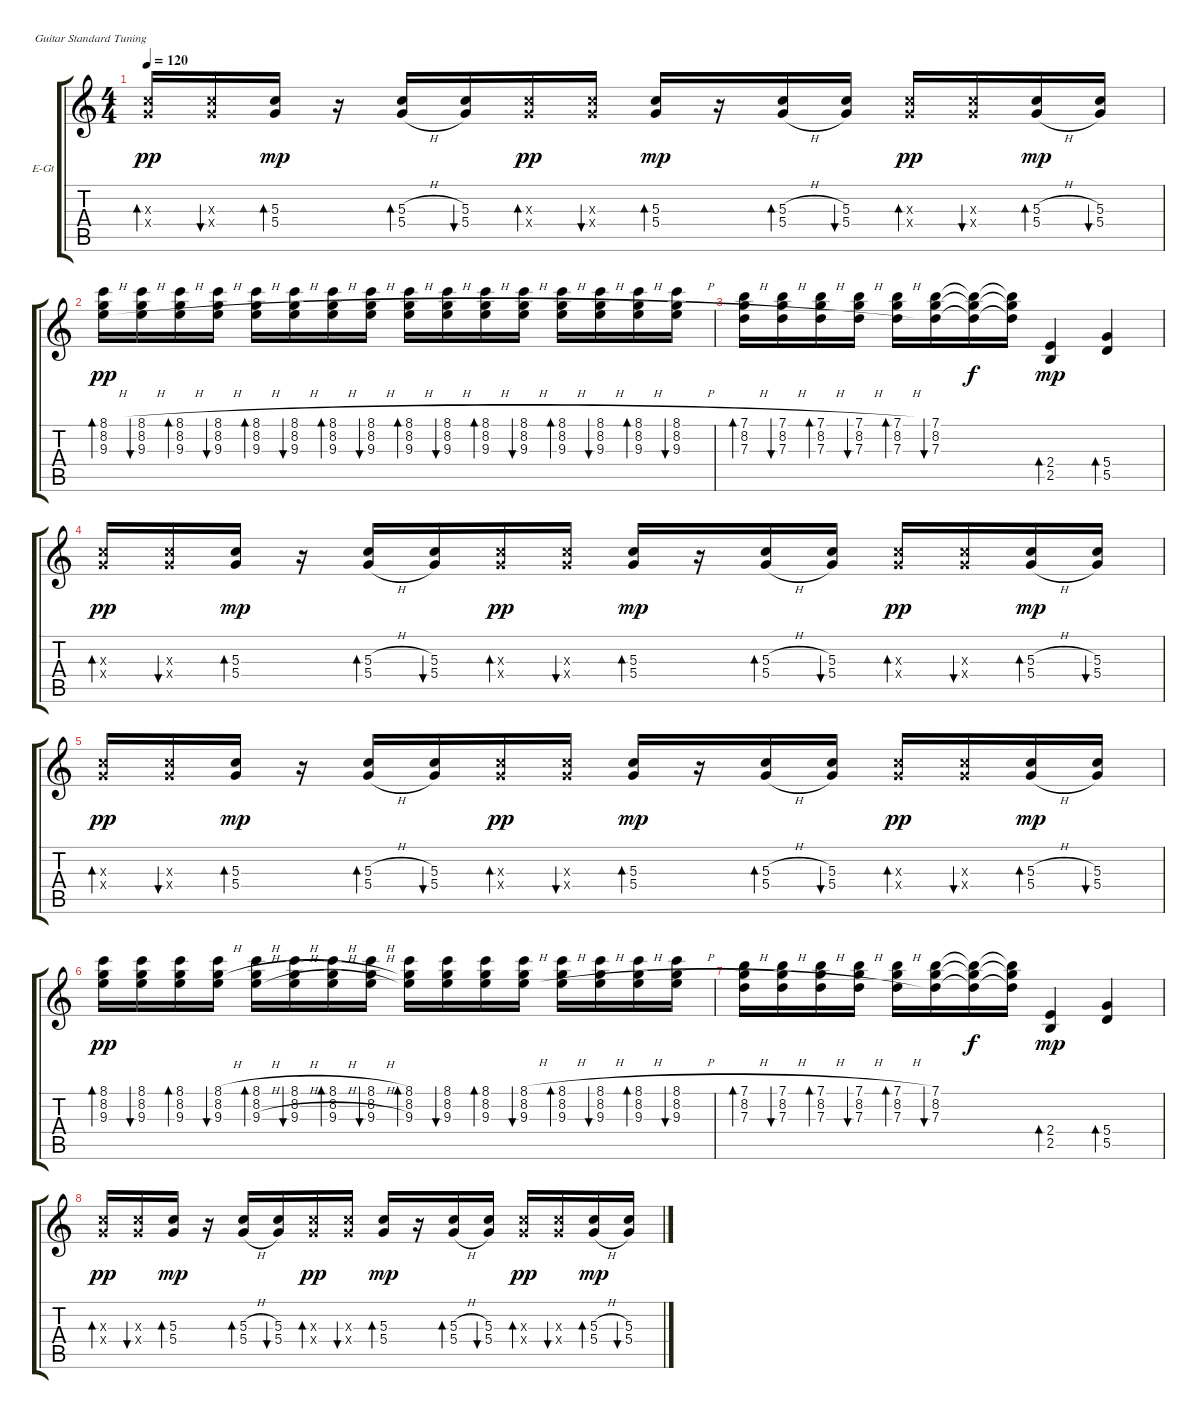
\bracketExtendMode groupsimilarinstruments
\firstSystemTrackNameOrientation horizontal
\otherSystemsTrackNameOrientation horizontal
\track ("Guitar 3" "E-Gt") {instrument overdrivenguitar}
\staff {score tabs}
\tuning (E4 B3 G3 D3 A2 E2)
\ts (4 4)
\tempo 120
\clef g2
\ks c
(5.3{x} 5.4{x}).16{bd 30 dy pp} (5.3{x} 5.4{x}).16{bu 30} (5.3 5.4).16{bd 30 dy mp} r.16 (5.3{h} 5.4{h}).16{bd 30} (5.3 5.4).16{bu 30} (5.3{x} 5.4{x}).16{bd 30 dy pp} (5.3{x} 5.4{x}).16{bu 30} (5.3 5.4).16{bd 30 dy mp} r.16 (5.3{h} 5.4{h}).16{bd 30} (5.3 5.4).16{bu 30} (5.3{x} 5.4{x}).16{bd 30 dy pp} (5.3{x} 5.4{x}).16{bu 30} (5.3{h} 5.4{h}).16{bd 30 dy mp} (5.3 5.4).16{bu 30} |
(8.1{h} 8.2{h} 9.3{h}).16{bd 30 dy pp} (8.1{h} 8.2{h} 9.3{h}).16{bu 30} (8.1{h} 8.2{h} 9.3{h}).16{bd 30} (8.1{h} 8.2{h} 9.3{h}).16{bu 30} (8.1{h} 8.2{h} 9.3{h}).16{bd 30} (8.1{h} 8.2{h} 9.3{h}).16{bu 30} (8.1{h} 8.2{h} 9.3{h}).16{bd 30} (8.1{h} 8.2{h} 9.3{h}).16{bu 30} (8.1{h} 8.2{h} 9.3{h}).16{bd 30} (8.1{h} 8.2{h} 9.3{h}).16{bu 30} (8.1{h} 8.2{h} 9.3{h}).16{bd 30} (8.1{h} 8.2{h} 9.3{h}).16{bu 30} (8.1{h} 8.2{h} 9.3{h}).16{bd 30} (8.1{h} 8.2{h} 9.3{h}).16{bu 30} (8.1{h} 8.2{h} 9.3{h}).16{bd 30} (8.1{h} 8.2{h} 9.3{h}).16{bu 30} |
(7.1{h} 8.2{h} 7.3{h}).16{bd 30} (7.1{h} 8.2{h} 7.3{h}).16{bu 30} (7.1{h} 8.2{h} 7.3{h}).16{bd 30} (7.1{h} 8.2{h} 7.3{h}).16{bu 30} (7.1{h} 8.2{h} 7.3{h}).16{bd 30} (7.1 8.2 7.3).16{bu 30} (7.1{t} 8.2{t} 7.3{t}).16{dy f} (7.1{t} 8.2{t} 7.3{t}).16 (2.4 2.5).4{bd 30 dy mp} (5.4 5.5).4{bd 30} |
(5.3{x} 5.4{x}).16{bd 30 dy pp} (5.3{x} 5.4{x}).16{bu 30} (5.3 5.4).16{bd 30 dy mp} r.16 (5.3{h} 5.4{h}).16{bd 30} (5.3 5.4).16{bu 30} (5.3{x} 5.4{x}).16{bd 30 dy pp} (5.3{x} 5.4{x}).16{bu 30} (5.3 5.4).16{bd 30 dy mp} r.16 (5.3{h} 5.4{h}).16{bd 30} (5.3 5.4).16{bu 30} (5.3{x} 5.4{x}).16{bd 30 dy pp} (5.3{x} 5.4{x}).16{bu 30} (5.3{h} 5.4{h}).16{bd 30 dy mp} (5.3 5.4).16{bu 30} |
(5.3{x} 5.4{x}).16{bd 30 dy pp} (5.3{x} 5.4{x}).16{bu 30} (5.3 5.4).16{bd 30 dy mp} r.16 (5.3{h} 5.4{h}).16{bd 30} (5.3 5.4).16{bu 30} (5.3{x} 5.4{x}).16{bd 30 dy pp} (5.3{x} 5.4{x}).16{bu 30} (5.3 5.4).16{bd 30 dy mp} r.16 (5.3{h} 5.4{h}).16{bd 30} (5.3 5.4).16{bu 30} (5.3{x} 5.4{x}).16{bd 30 dy pp} (5.3{x} 5.4{x}).16{bu 30} (5.3{h} 5.4{h}).16{bd 30 dy mp} (5.3 5.4).16{bu 30} |
(8.1 8.2 9.3).16{bd 30 dy pp} (8.1 8.2 9.3).16{bu 30} (8.1 8.2 9.3).16{bd 30} (8.1{h} 8.2{h} 9.3).16{bu 30} (8.1{h} 8.2{h} 9.3{h}).16{bd 30} (8.1{h} 8.2{h} 9.3{h}).16{bu 30} (8.1{h} 8.2{h} 9.3{h}).16{bd 30} (8.1{h} 8.2{h} 9.3{h}).16{bu 30} (8.1 8.2 9.3).16{bd 30} (8.1 8.2 9.3).16{bu 30} (8.1 8.2 9.3).16{bd 30} (8.1{h} 8.2{h} 9.3{h}).16{bu 30} (8.1{h} 8.2{h} 9.3{h}).16{bd 30} (8.1{h} 8.2{h} 9.3{h}).16{bu 30} (8.1{h} 8.2{h} 9.3{h}).16{bd 30} (8.1{h} 8.2{h} 9.3{h}).16{bu 30} |
(7.1{h} 8.2{h} 7.3{h}).16{bd 30} (7.1{h} 8.2{h} 7.3{h}).16{bu 30} (7.1{h} 8.2{h} 7.3{h}).16{bd 30} (7.1{h} 8.2{h} 7.3{h}).16{bu 30} (7.1{h} 8.2{h} 7.3{h}).16{bd 30} (7.1 8.2 7.3).16{bu 30} (7.1{t} 8.2{t} 7.3{t}).16{dy f} (7.1{t} 8.2{t} 7.3{t}).16 (2.4 2.5).4{bd 30 dy mp} (5.4 5.5).4{bd 30} |
(5.3{x} 5.4{x}).16{bd 30 dy pp} (5.3{x} 5.4{x}).16{bu 30} (5.3 5.4).16{bd 30 dy mp} r.16 (5.3{h} 5.4{h}).16{bd 30} (5.3 5.4).16{bu 30} (5.3{x} 5.4{x}).16{bd 30 dy pp} (5.3{x} 5.4{x}).16{bu 30} (5.3 5.4).16{bd 30 dy mp} r.16 (5.3{h} 5.4{h}).16{bd 30} (5.3 5.4).16{bu 30} (5.3{x} 5.4{x}).16{bd 30 dy pp} (5.3{x} 5.4{x}).16{bu 30} (5.3{h} 5.4{h}).16{bd 30 dy mp} (5.3 5.4).16{bu 30}
